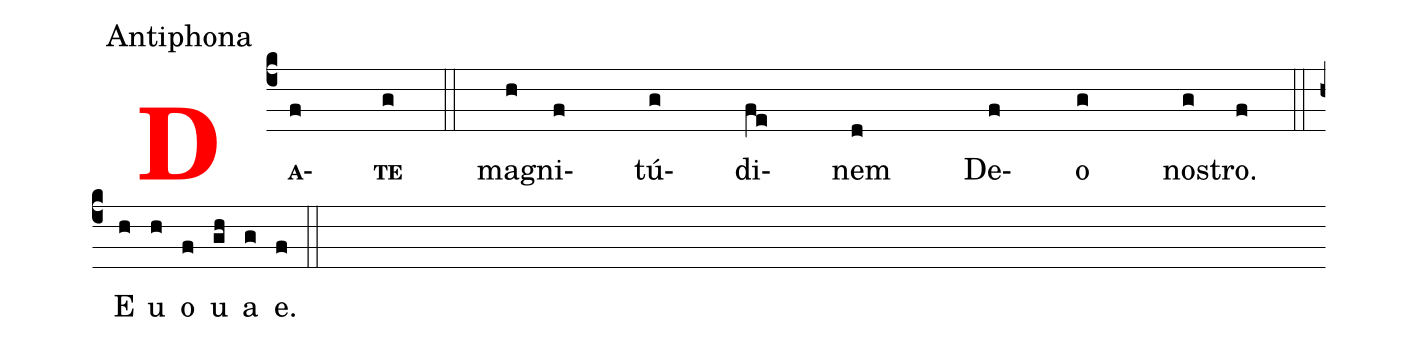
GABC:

office-part: Antiphona;
%%
<v>\bf\textcolor{red}{D}</v><v>\bf\scriptsize{A}</v>(c4f)<v>\bf\scriptsize{TE}</v>(g)
(::) mag(h)ni(f)tú(g)di(fe)nem(d) De(f)o(g) nos(g)tro.(f) (::) (z) E(h) u(h) o(f) u(gh) a(g) e.(f) (::)
